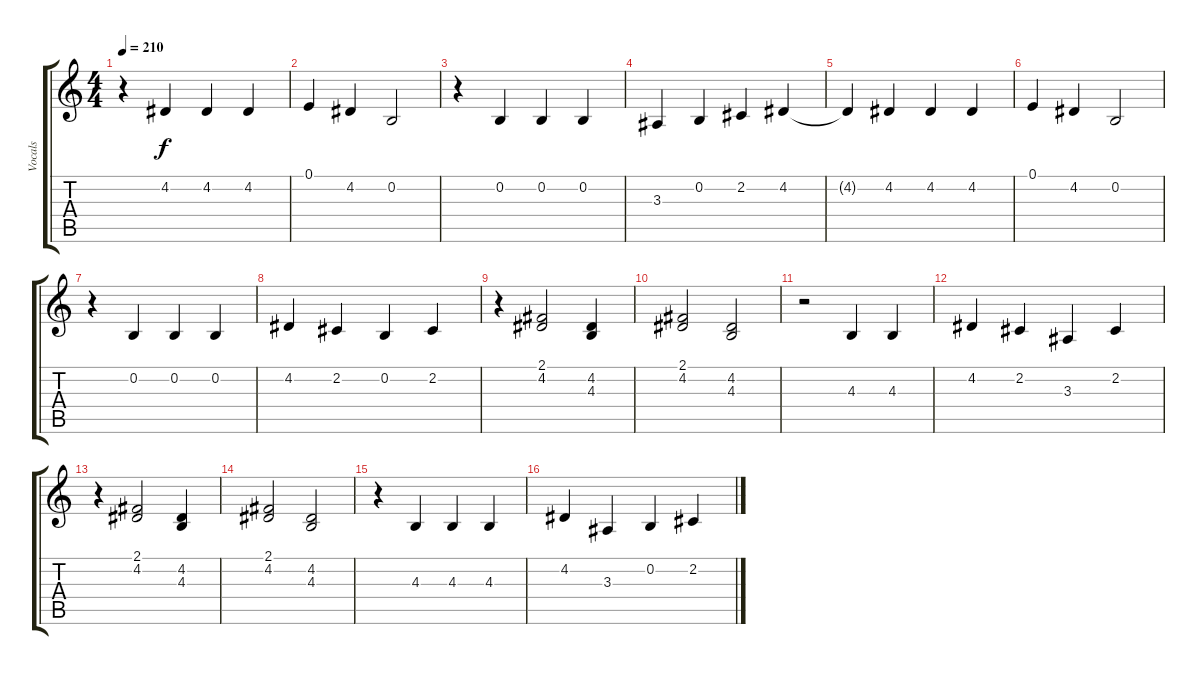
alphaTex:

\track ("Vocals" "Vocals") {instrument tangoaccordion}
\staff {score tabs}
\tuning (E4 B3 G3 D3 A2 E2) {hide}
\ts (4 4)
\tempo 210
\clef g2
\ks c
r.4{dy f} 4.2.4 4.2.4 4.2.4 |
0.1.4 4.2.4 0.2.2 |
r.4 0.2.4 0.2.4 0.2.4 |
3.3.4 0.2.4 2.2.4 4.2.4 |
4.2{t}.4 4.2.4 4.2.4 4.2.4 |
0.1.4 4.2.4 0.2.2 |
r.4 0.2.4 0.2.4 0.2.4 |
4.2.4 2.2.4 0.2.4 2.2.4 |
r.4 (2.1 4.2).2 (4.2 4.3).4 |
(2.1 4.2).2 (4.2 4.3).2 |
r.2 4.3.4 4.3.4 |
4.2.4 2.2.4 3.3.4 2.2.4 |
r.4 (2.1 4.2).2 (4.2 4.3).4 |
(2.1 4.2).2 (4.2 4.3).2 |
r.4 4.3.4 4.3.4 4.3.4 |
4.2.4 3.3.4 0.2.4 2.2.4
